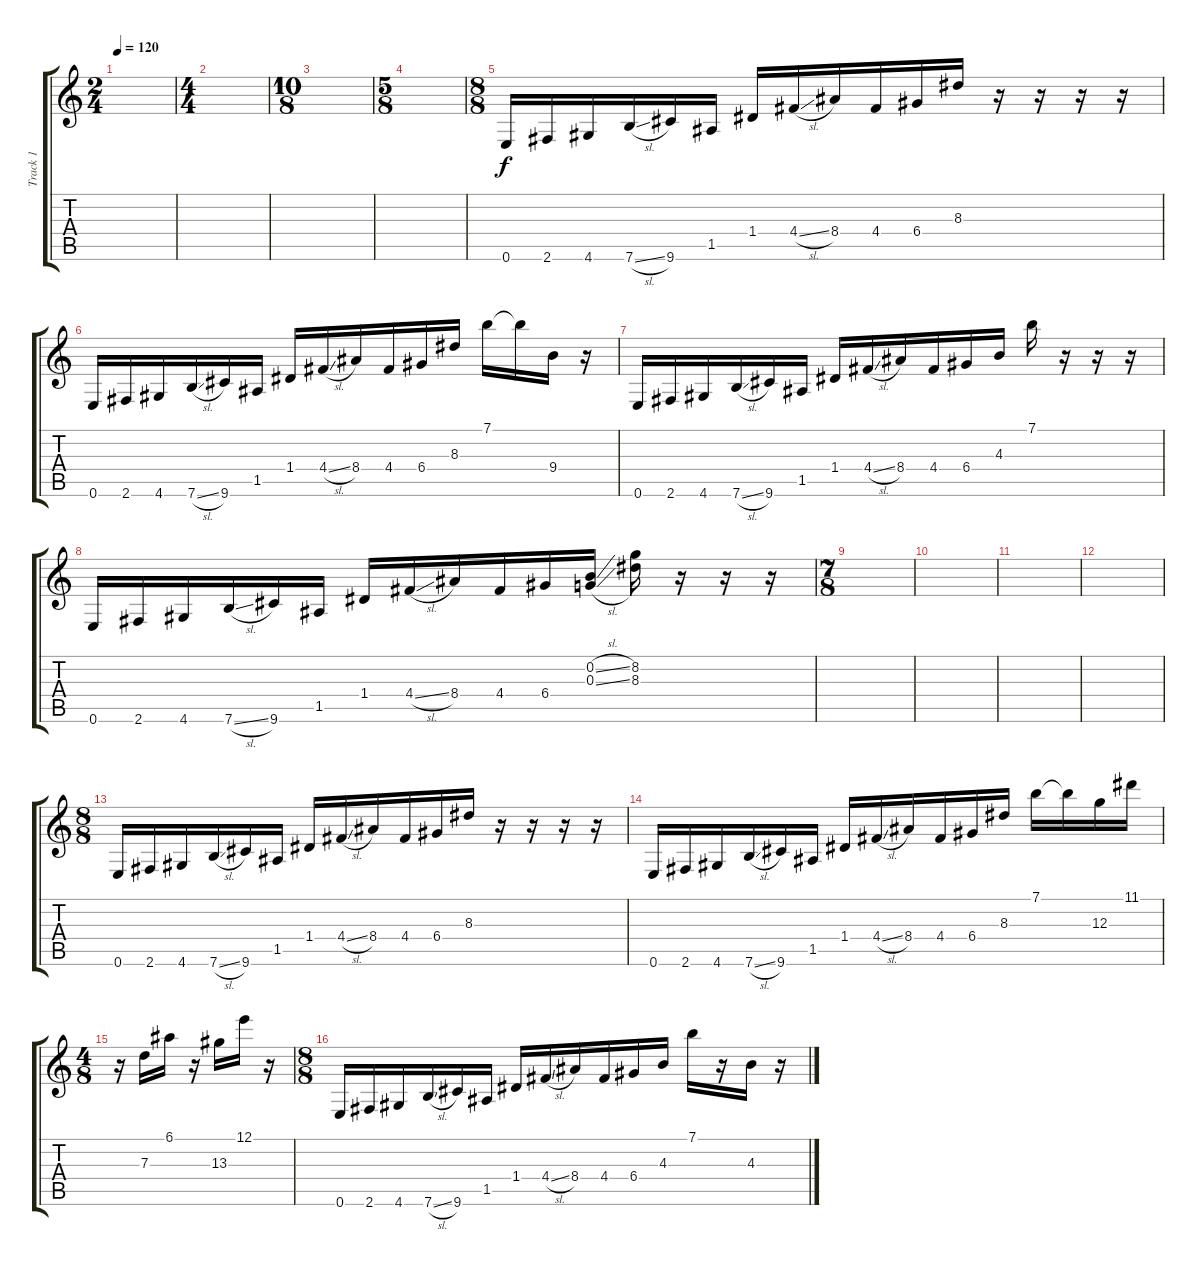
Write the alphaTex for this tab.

\track ("Track 1" "Track 1") {instrument electricguitarclean}
\staff {score tabs}
\tuning (E4 B3 G3 D3 A2 E2) {hide}
\ts (2 4)
\tempo 120
\clef g2
\ks c
|
\ts (4 4)
|
\ts (10 8)
|
\ts (5 8)
|
\ts (8 8)
0.6.16 2.6.16 4.6.16 7.6{sl}.16 9.6.16 1.5.16 1.4.16 4.4{sl}.16 8.4.16 4.4.16 6.4.16 8.3.16 r.16 r.16 r.16 r.16 |
0.6.16 2.6.16 4.6.16 7.6{sl}.16 9.6.16 1.5.16 1.4.16 4.4{sl}.16 8.4.16 4.4.16 6.4.16 8.3.16 7.1.16 7.1{t}.16 9.4.16 r.16 |
0.6.16 2.6.16 4.6.16 7.6{sl}.16 9.6.16 1.5.16 1.4.16 4.4{sl}.16 8.4.16 4.4.16 6.4.16 4.3.16 7.1.16 r.16 r.16 r.16 |
0.6.16 2.6.16 4.6.16 7.6{sl}.16 9.6.16 1.5.16 1.4.16 4.4{sl}.16 8.4.16 4.4.16 6.4.16 (0.2{sl} 0.3{sl}).16 (8.2 8.3).16 r.16 r.16 r.16 |
\ts (7 8)
|
|
|
|
\ts (8 8)
0.6.16 2.6.16 4.6.16 7.6{sl}.16 9.6.16 1.5.16 1.4.16 4.4{sl}.16 8.4.16 4.4.16 6.4.16 8.3.16 r.16 r.16 r.16 r.16 |
0.6.16 2.6.16 4.6.16 7.6{sl}.16 9.6.16 1.5.16 1.4.16 4.4{sl}.16 8.4.16 4.4.16 6.4.16 8.3.16 7.1.16 7.1{t}.16 12.3.16 11.1.16 |
\ts (4 8)
r.16 7.3.16 6.1.16 r.16 13.3.16 12.1.16 r.16 |
\ts (8 8)
0.6.16 2.6.16 4.6.16 7.6{sl}.16 9.6.16 1.5.16 1.4.16 4.4{sl}.16 8.4.16 4.4.16 6.4.16 4.3.16 7.1.16 r.16 4.3.16 r.16
